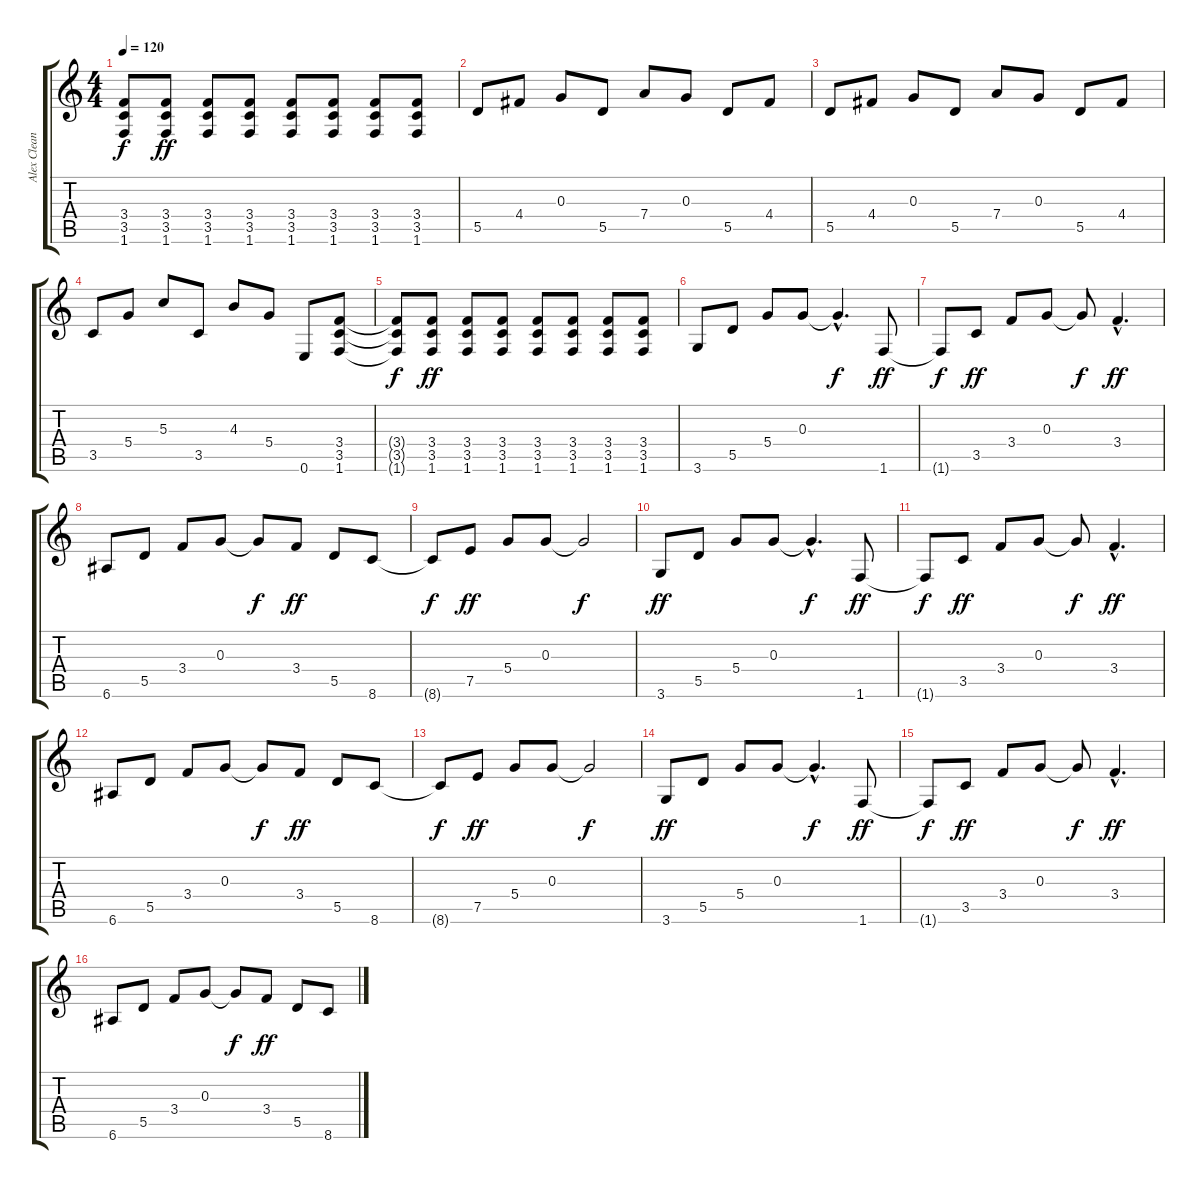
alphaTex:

\track ("Alex Clean" "Alex Clean") {instrument electricguitarclean}
\staff {score tabs}
\tuning (E4 B3 G3 D3 A2 E2) {hide}
\ts (4 4)
\tempo 120
\clef g2
\ks c
(3.4{t} 3.5{t} 1.6{t}).8{dy f} (3.4 3.5 1.6).8{dy ff} (3.4 3.5 1.6).8 (3.4 3.5 1.6).8 (3.4 3.5 1.6).8 (3.4 3.5 1.6).8 (3.4 3.5 1.6).8 (3.4 3.5 1.6).8 |
5.5.8 4.4.8 0.3.8 5.5.8 7.4.8 0.3.8 5.5.8 4.4.8 |
5.5.8 4.4.8 0.3.8 5.5.8 7.4.8 0.3.8 5.5.8 4.4.8 |
3.5.8 5.4.8 5.3.8 3.5.8 4.3.8 5.4.8 0.6.8 (3.4 3.5 1.6).8 |
(3.4{t} 3.5{t} 1.6{t}).8{dy f} (3.4 3.5 1.6).8{dy ff} (3.4 3.5 1.6).8 (3.4 3.5 1.6).8 (3.4 3.5 1.6).8 (3.4 3.5 1.6).8 (3.4 3.5 1.6).8 (3.4 3.5 1.6).8 |
3.6.8 5.5.8 5.4.8 0.3.8 0.3{hac t}.4{d dy f} 1.6.8{dy ff} |
1.6{t}.8{dy f} 3.5.8{dy ff} 3.4.8 0.3.8 0.3{t}.8{dy f} 3.4{hac}.4{d dy ff} |
6.6.8 5.5.8 3.4.8 0.3.8 0.3{t}.8{dy f} 3.4.8{dy ff} 5.5.8 8.6.8 |
8.6{t}.8{dy f} 7.5.8{dy ff} 5.4.8 0.3.8 0.3{t}.2{dy f} |
3.6.8{dy ff} 5.5.8 5.4.8 0.3.8 0.3{hac t}.4{d dy f} 1.6.8{dy ff} |
1.6{t}.8{dy f} 3.5.8{dy ff} 3.4.8 0.3.8 0.3{t}.8{dy f} 3.4{hac}.4{d dy ff} |
6.6.8 5.5.8 3.4.8 0.3.8 0.3{t}.8{dy f} 3.4.8{dy ff} 5.5.8 8.6.8 |
8.6{t}.8{dy f} 7.5.8{dy ff} 5.4.8 0.3.8 0.3{t}.2{dy f} |
3.6.8{dy ff} 5.5.8 5.4.8 0.3.8 0.3{hac t}.4{d dy f} 1.6.8{dy ff} |
1.6{t}.8{dy f} 3.5.8{dy ff} 3.4.8 0.3.8 0.3{t}.8{dy f} 3.4{hac}.4{d dy ff} |
6.6.8 5.5.8 3.4.8 0.3.8 0.3{t}.8{dy f} 3.4.8{dy ff} 5.5.8 8.6.8
